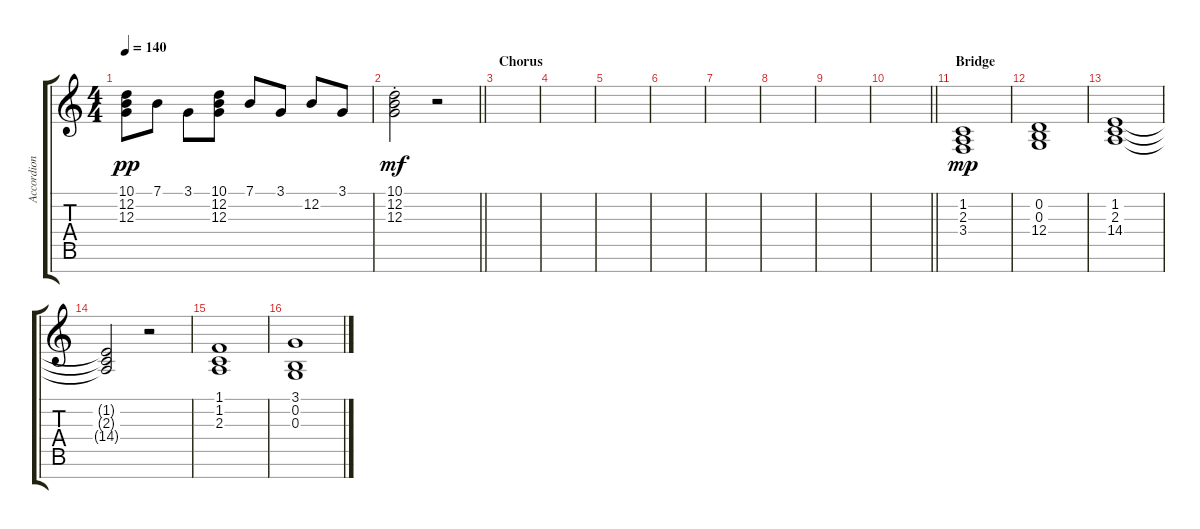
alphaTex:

\track ("Accordion" "Accordion") {instrument accordion}
\staff {score tabs}
\tuning (E4 B3 G3 D3 A2 E2 B1) {hide}
\ts (4 4)
\tempo 140
\clef g2
\ks c
(10.1 12.2 12.3).8{dy pp} 7.1.8 3.1.8 (10.1 12.2 12.3).8 7.1.8 3.1.8 12.2.8 3.1.8 |
\barLineRight lightlight
(10.1{st} 12.2{st} 12.3{st}).2{dy mf} r.2 |
\section ("" "Chorus")
|
|
|
|
|
|
|
\barLineRight lightlight
|
\section ("" "Bridge")
(1.2 2.3 3.4).1{dy mp} |
(0.2 0.3 12.4).1 |
(1.2 2.3 14.4).1 |
(1.2{t} 2.3{t} 14.4{t}).2 r.2 |
(1.1 1.2 2.3).1 |
(3.1 0.2 0.3).1
